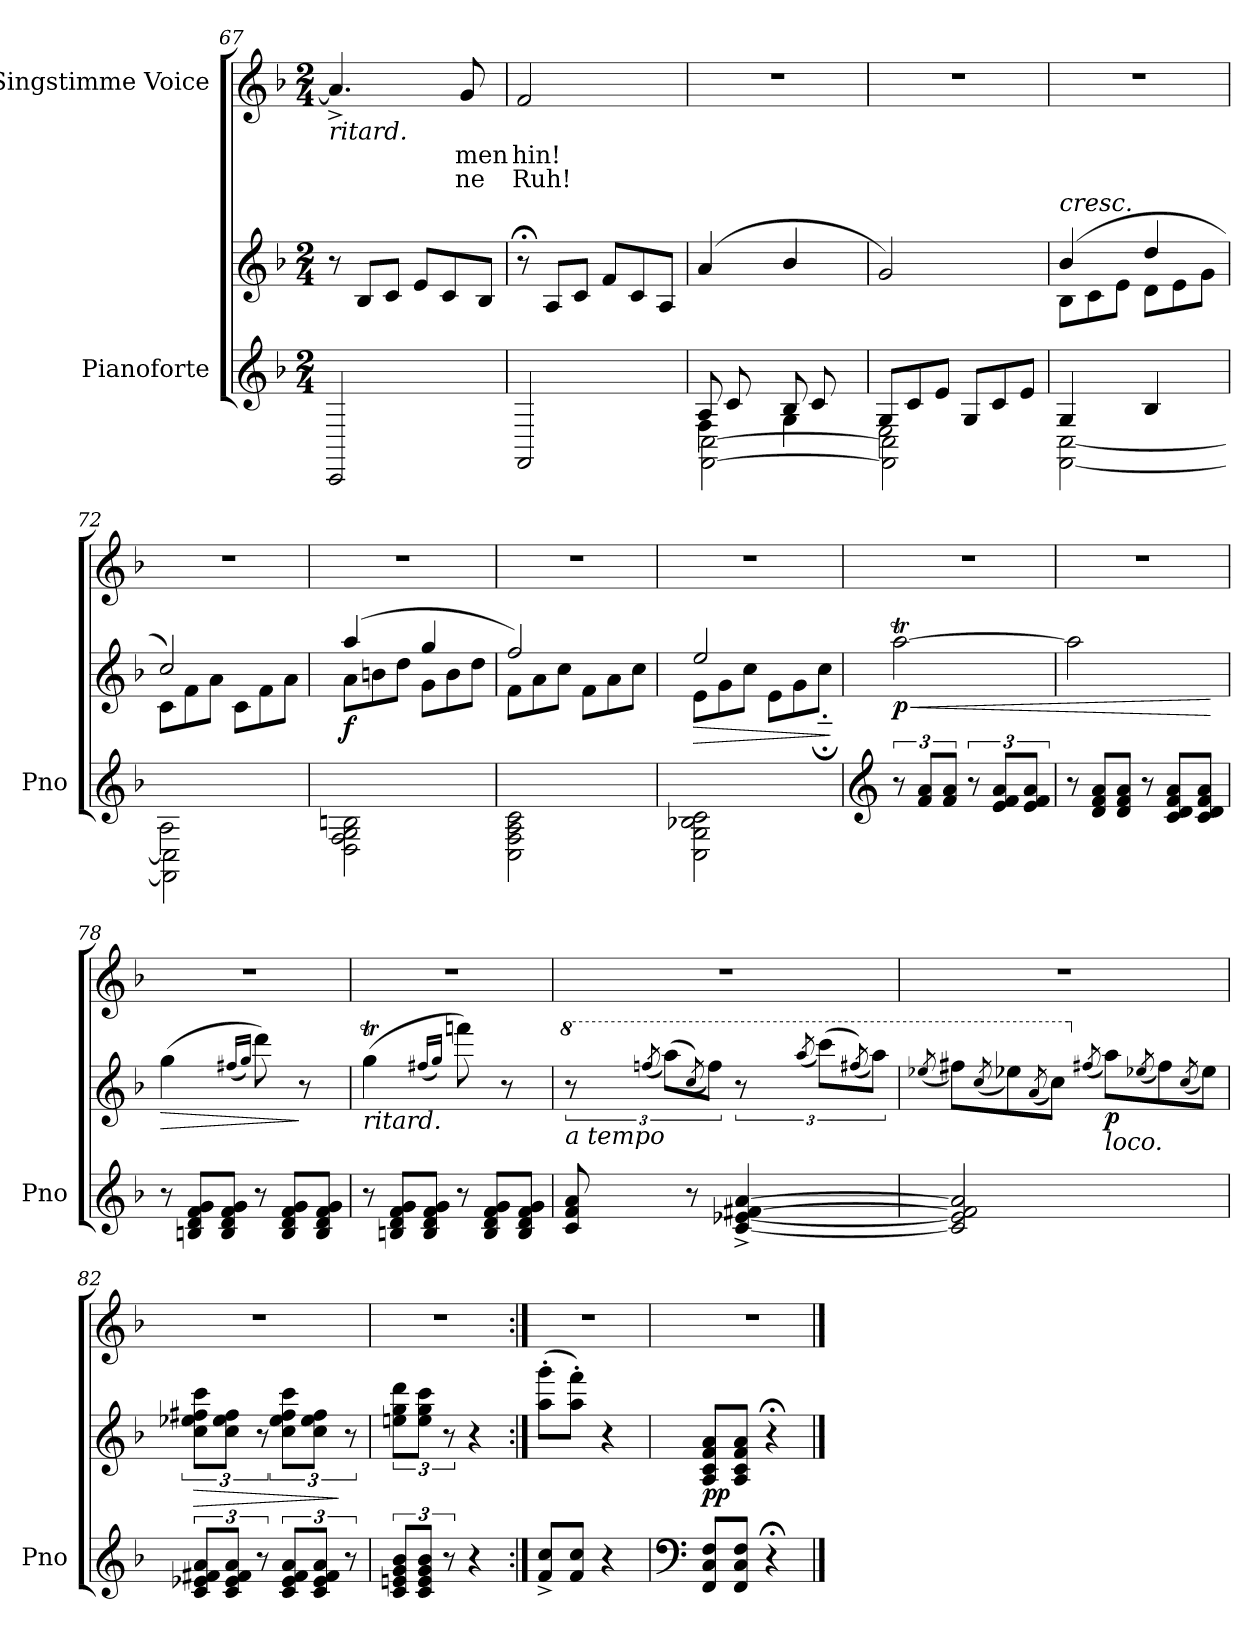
**kern	**kern	**dynam	**kern	**text	**text
*part2	*part2	*part2	*part1	*part1	*part1
*staff3	*staff2	*staff2/3	*staff1	*staff1	*staff1
*I"Pianoforte	*	*	*I"Singstimme Voice	*	*
*I'Pno	*	*	*	*	*
!!LO:PB:g=z
*clefG2	*clefG2	*	*clefG2	*	*
*k[b-]	*k[b-]	*	*k[b-]	*	*
*M2/4	*M2/4	*	*M2/4	*	*
*	*Xtuplet	*	*	*	*
=67	=67	=67	=67	=67	=67
!	!	!	!LO:TX:b:i:t=ritard.	!	!
2CC/	12r	.	4.a^>/]	.	.
.	12B-/L	.	.	.	.
.	12c/J	.	.	.	.
.	12e/L	.	.	.	.
.	12c/	.	.	.	.
!	!	!	!	!LO:LY:b	!LO:LY:b
.	.	.	8g/	-men	-ne
.	12B-/J	.	.	.	.
=68	=68	=68	=68	=68	=68
!	!	!	!	!LO:LY:b	!LO:LY:b
2FF/	12r;<	.	2f/	hin!	Ruh!
.	12A/L	.	.	.	.
.	12c/J	.	.	.	.
.	12f/L	.	.	.	.
.	12c/	.	.	.	.
.	12A/J	.	.	.	.
=69	=69	=69	=69	=69	=69
*Xtuplet	*	*	*	*	*
*^	*^	*	*	*	*
*	*^	*	*	*	*	*	*
12A/L	4F\	[2FF\ [2C\	(4a/	6ryy	.	2r	.	.
12c/	.	.	.	.	.	.	.	.
12ryy	.	.	.	12f\J	.	.	.	.
12B-/L	4G\	.	4b-/	6ryy	.	.	.	.
12c/	.	.	.	.	.	.	.	.
12ryy	.	.	.	12e\J	.	.	.	.
*	*	*	*v	*v	*	*	*	*
=70	=70	=70	=70	=70	=70	=70	=70
12G/L	2E\	2FF\] 2C\]	2g/)	.	2r	.	.
12c/	.	.	.	.	.	.	.
12e/J	.	.	.	.	.	.	.
12G/L	.	.	.	.	.	.	.
12c/	.	.	.	.	.	.	.
12e/J	.	.	.	.	.	.	.
*	*v	*v	*	*	*	*	*
=71	=71	=71	=71	=71	=71	=71
*	*	*^	*	*	*	*
!	!	!LO:TX:a:i:t=cresc.	!	!	!	!	!
4G/	[2FF\ [2C\	(4b-/	12B-\L	.	2r	.	.
.	.	.	12c\	.	.	.	.
.	.	.	12e\J	.	.	.	.
4B-/	.	4dd/	12d\L	.	.	.	.
.	.	.	12e\	.	.	.	.
.	.	.	12g\J	.	.	.	.
!!LO:LB:g=z
=72	=72	=72	=72	=72	=72	=72	=72
2A\	2FF\] 2C\]	2cc/)	12c\L	.	2r	.	.
.	.	.	12f\	.	.	.	.
.	.	.	12a\J	.	.	.	.
.	.	.	12c\L	.	.	.	.
.	.	.	12f\	.	.	.	.
.	.	.	12a\J	.	.	.	.
*v	*v	*	*	*	*	*	*
=73	=73	=73	=73	=73	=73	=73
!	!	!	!LO:DY:b	!	!	!
2D\ 2F\ 2G\ 2Bn\	(4aa/	12a\L	f	2r	.	.
.	.	12bn\	.	.	.	.
.	.	12dd\J	.	.	.	.
.	4gg/	12g\L	.	.	.	.
.	.	12b\	.	.	.	.
.	.	12dd\J	.	.	.	.
!!LO:LB:g=z
=74	=74	=74	=74	=74	=74	=74
2C\ 2F\ 2A\ 2c\	2ff/)	12f\L	.	2r	.	.
.	.	12a\	.	.	.	.
.	.	12cc\J	.	.	.	.
.	.	12f\L	.	.	.	.
.	.	12a\	.	.	.	.
.	.	12cc\J	.	.	.	.
=75	=75	=75	=75	=75	=75	=75
!	!	!	!LO:HP:b	!	!	!
2C\ 2G\ 2B-X\ 2c\	2ee/	12e\L	>	2r	.	.
.	.	12g\	.	.	.	.
.	.	12cc\J	.	.	.	.
.	.	12e\L	.	.	.	.
.	.	12g\	.	.	.	.
.	.	12cc;<'~\J	.	.	.	.
*	*v	*v	*	*	*	*
.	.	]	.	.	.
=76	=76	=76	=76	=76	=76
*clefG2	*	*	*	*	*
*tuplet	*	*	*	*	*
!	!	!LO:HP:b	!	!	!
!	!	!LO:DY:n=1:b	!	!	!
12r	[2aat\	< p	2r	.	.
12f/ 12a/L	.	.	.	.	.
12f/ 12a/J	.	.	.	.	.
12r	.	.	.	.	.
12e/ 12f/ 12a/L	.	.	.	.	.
12e/ 12f/ 12a/J	.	.	.	.	.
=77	=77	=77	=77	=77	=77
*Xtuplet	*	*	*	*	*
12r	2aa\]	.	2r	.	.
12d/ 12f/ 12a/L	.	.	.	.	.
12d/ 12f/ 12a/J	.	.	.	.	.
12r	.	.	.	.	.
12c/ 12d/ 12f/ 12a/L	.	.	.	.	.
12c/ 12d/ 12f/ 12a/J	.	.	.	.	.
.	.	[	.	.	.
=78	=78	=78	=78	=78	=78
!	!	!LO:HP:b	!	!	!
12r	(4ggTTT\	>	2r	.	.
12Bn/ 12d/ 12f/ 12g/L	.	.	.	.	.
12B/ 12d/ 12f/ 12g/J	.	.	.	.	.
.	(16qff#X/LL	.	.	.	.
.	16qgg/JJ)	.	.	.	.
12r	8ddd\)	.	.	.	.
12B/ 12d/ 12f/ 12g/L	.	.	.	.	.
.	8r	]	.	.	.
12B/ 12d/ 12f/ 12g/J	.	.	.	.	.
!!LO:LB:g=z
=79	=79	=79	=79	=79	=79
!	!LO:TX:b:i:t=ritard.	!	!	!	!
12r	(4ggT\	.	2r	.	.
12Bn/ 12d/ 12f/ 12g/L	.	.	.	.	.
12B/ 12d/ 12f/ 12g/J	.	.	.	.	.
.	(16qff#X/LL	.	.	.	.
.	16qgg/JJ)	.	.	.	.
12r	8fffn\)	.	.	.	.
12B/ 12d/ 12f/ 12g/L	.	.	.	.	.
.	8r	.	.	.	.
12B/ 12d/ 12f/ 12g/J	.	.	.	.	.
!!LO:LB:g=z
=80	=80	=80	=80	=80	=80
*	*8va	*	*	*	*
*	*tuplet	*	*	*	*
!	!LO:TX:b:i:t=a tempo	!	!	!	!
8c/ 8f/ 8a/	12r	.	2r	.	.
.	(8qfffn/	.	.	.	.
.	(12aaa\L)	.	.	.	.
8r	.	.	.	.	.
.	(8qccc/)	.	.	.	.
.	12fff\J)	.	.	.	.
[4c/^> [4e-X/^> [4f#X/^> [4a/^>	12r	.	.	.	.
.	(8qaaa/	.	.	.	.
.	(12cccc\L)	.	.	.	.
.	(8qfff#X/)	.	.	.	.
.	12aaa\J)	.	.	.	.
=81	=81	=81	=81	=81	=81
.	(8qeee-X/	.	.	.	.
*	*Xtuplet	*	*	*	*
2c/] 2e-/] 2f#/] 2a/]	12fff#X\L)	.	2r	.	.
.	(8qccc/	.	.	.	.
.	12eee-X\)	.	.	.	.
.	(8qaa/	.	.	.	.
.	12ccc\J)	.	.	.	.
*	*X8va	*	*	*	*
.	(8qff#X/	.	.	.	.
!	!LO:TX:b:i:t=loco.	!	!	!	!
!	!	!LO:DY:b	!	!	!
.	12aa\L)	p	.	.	.
.	(8qee-X/	.	.	.	.
.	12ff#\)	.	.	.	.
.	(8qcc/	.	.	.	.
.	12ee-\J)	.	.	.	.
=82	=82	=82	=82	=82	=82
*tuplet	*tuplet	*	*	*	*
!	!	!LO:HP:b	!	!	!
12c/ 12e-X/ 12f#X/ 12a/L	12cc\ 12ee-X\ 12ff#X\ 12ccc\L	>	2r	.	.
12c/ 12e-/ 12f#/ 12a/J	12cc\ 12ee-\ 12ff#\J	.	.	.	.
12r	12r	.	.	.	.
12c/ 12e-/ 12f#/ 12a/L	12cc\ 12ee-\ 12ff#\ 12ccc\L	.	.	.	.
12c/ 12e-/ 12f#/ 12a/J	12cc\ 12ee-\ 12ff#\J	.	.	.	.
12r	12r	]	.	.	.
=83	=83	=83	=83	=83	=83
12c/ 12en/ 12g/ 12b-/L	12een\ 12gg\ 12ddd\L	.	2r	.	.
12c/ 12e/ 12g/ 12b-/J	12ee\ 12gg\ 12ccc\J	.	.	.	.
12r	12r	.	.	.	.
4r	4r	.	.	.	.
=84:|!	=84:|!	=84:|!	=84:|!	=84:|!	=84:|!
8f/^> 8cc/^>L	(8aa\' 8ggg\'L	.	2r	.	.
8f/ 8cc/J	8aa\' 8fff\'J)	.	.	.	.
4r	4r	.	.	.	.
=85	=85	=85	=85	=85	=85
*clefF4	*	*	*	*	*
!	!	!LO:DY:b	!	!	!
8FF/ 8C/ 8F/L	8A/ 8c/ 8f/ 8a/L	pp	2r	.	.
8FF/ 8C/ 8F/J	8A/ 8c/ 8f/ 8a/J	.	.	.	.
4r;<	4r;<	.	.	.	.
==	==	==	==	==	==
*-	*-	*-	*-	*-	*-
